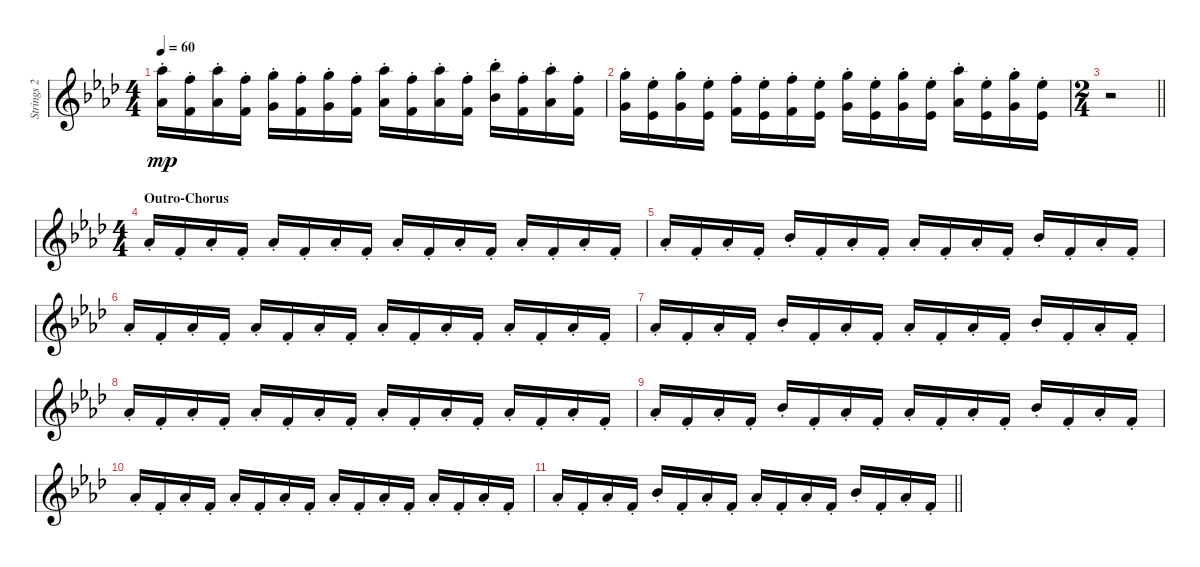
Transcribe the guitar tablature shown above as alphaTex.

\track ("Strings 2" "Strings 2") {instrument stringensemble1}
\staff {score}
\tuning (E4 B3 G3 D3 A2 E2) {hide}
\ts (4 4)
\tempo 60
\clef g2
\ks fminor
(16.1{st} 9.2{st}).16{dy mp} (13.1{st} 6.2{st}).16 (16.1{st} 9.2{st}).16 (13.1{st} 6.2{st}).16 (15.1{st} 8.2{st}).16 (13.1{st} 6.2{st}).16 (15.1{st} 8.2{st}).16 (13.1{st} 6.2{st}).16 (16.1{st} 9.2{st}).16 (13.1{st} 6.2{st}).16 (16.1{st} 9.2{st}).16 (13.1{st} 6.2{st}).16 (18.1{st} 11.2{st}).16 (13.1{st} 6.2{st}).16 (16.1{st} 9.2{st}).16 (13.1{st} 6.2{st}).16 |
(15.1{st} 8.2{st}).16 (11.1{st} 4.2{st}).16 (15.1{st} 8.2{st}).16 (11.1{st} 4.2{st}).16 (13.1{st} 6.2{st}).16 (11.1{st} 4.2{st}).16 (13.1{st} 6.2{st}).16 (11.1{st} 4.2{st}).16 (15.1{st} 8.2{st}).16 (11.1{st} 4.2{st}).16 (15.1{st} 8.2{st}).16 (11.1{st} 4.2{st}).16 (16.1{st} 9.2{st}).16 (11.1{st} 4.2{st}).16 (15.1{st} 8.2{st}).16 (11.1{st} 4.2{st}).16 |
\ts (2 4)
\barLineRight lightlight
r.2 |
\ts (4 4)
\section ("" "Outro-Chorus")
4.1{st}.16 6.2{st}.16 4.1{st}.16 6.2{st}.16 4.1{st}.16 6.2{st}.16 4.1{st}.16 6.2{st}.16 4.1{st}.16 6.2{st}.16 4.1{st}.16 6.2{st}.16 4.1{st}.16 6.2{st}.16 4.1{st}.16 6.2{st}.16 |
4.1{st}.16 6.2{st}.16 4.1{st}.16 6.2{st}.16 6.1{st}.16 6.2{st}.16 4.1{st}.16 6.2{st}.16 4.1{st}.16 6.2{st}.16 4.1{st}.16 6.2{st}.16 6.1{st}.16 6.2{st}.16 4.1{st}.16 6.2{st}.16 |
4.1{st}.16 6.2{st}.16 4.1{st}.16 6.2{st}.16 4.1{st}.16 6.2{st}.16 4.1{st}.16 6.2{st}.16 4.1{st}.16 6.2{st}.16 4.1{st}.16 6.2{st}.16 4.1{st}.16 6.2{st}.16 4.1{st}.16 6.2{st}.16 |
4.1{st}.16 6.2{st}.16 4.1{st}.16 6.2{st}.16 6.1{st}.16 6.2{st}.16 4.1{st}.16 6.2{st}.16 4.1{st}.16 6.2{st}.16 4.1{st}.16 6.2{st}.16 6.1{st}.16 6.2{st}.16 4.1{st}.16 6.2{st}.16 |
4.1{st}.16 6.2{st}.16 4.1{st}.16 6.2{st}.16 4.1{st}.16 6.2{st}.16 4.1{st}.16 6.2{st}.16 4.1{st}.16 6.2{st}.16 4.1{st}.16 6.2{st}.16 4.1{st}.16 6.2{st}.16 4.1{st}.16 6.2{st}.16 |
4.1{st}.16 6.2{st}.16 4.1{st}.16 6.2{st}.16 6.1{st}.16 6.2{st}.16 4.1{st}.16 6.2{st}.16 4.1{st}.16 6.2{st}.16 4.1{st}.16 6.2{st}.16 6.1{st}.16 6.2{st}.16 4.1{st}.16 6.2{st}.16 |
4.1{st}.16 6.2{st}.16 4.1{st}.16 6.2{st}.16 4.1{st}.16 6.2{st}.16 4.1{st}.16 6.2{st}.16 4.1{st}.16 6.2{st}.16 4.1{st}.16 6.2{st}.16 4.1{st}.16 6.2{st}.16 4.1{st}.16 6.2{st}.16 |
\barLineRight lightlight
4.1{st}.16 6.2{st}.16 4.1{st}.16 6.2{st}.16 6.1{st}.16 6.2{st}.16 4.1{st}.16 6.2{st}.16 4.1{st}.16 6.2{st}.16 4.1{st}.16 6.2{st}.16 6.1{st}.16 6.2{st}.16 4.1{st}.16 6.2{st}.16
